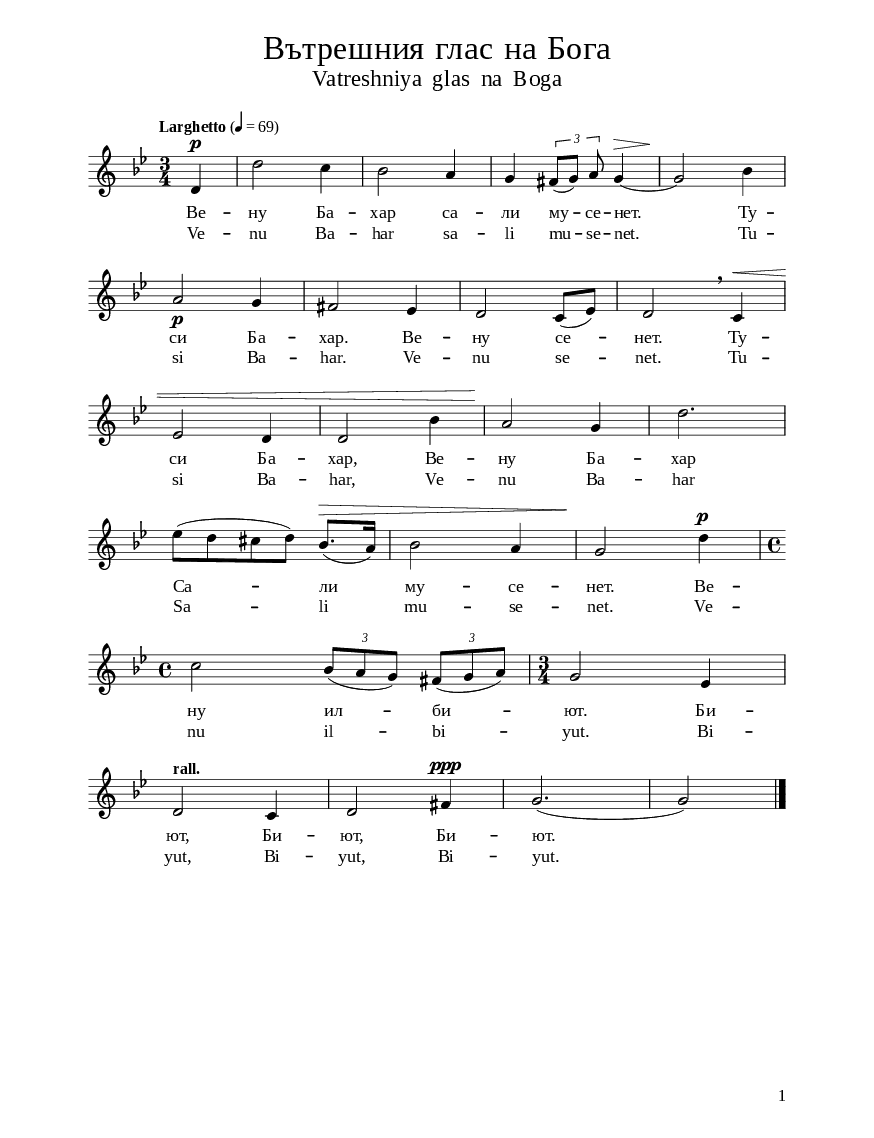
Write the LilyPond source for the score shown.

\version "2.20.0"

\paper {
  #(set-paper-size "a5")
}

\bookpart {
  \paper {
    print-all-headers = ##t
    print-page-number = ##t
    print-first-page-number = ##t

    % put page numbers on the bottom
    oddHeaderMarkup = \markup ""
    evenHeaderMarkup = \markup ""
    oddFooterMarkup = \markup
    \fill-line {
      ""
      \on-the-fly #print-page-number-check-first \fromproperty #'page:page-number-string
    }
    evenFooterMarkup = \markup
    \fill-line {
      \on-the-fly #print-page-number-check-first \fromproperty #'page:page-number-string
      ""
    }

    left-margin = 1.5\cm
    right-margin = 1.5\cm
    top-margin = 1.6\cm
    bottom-margin = 1.2\cm
    ragged-bottom = ##t % do not spread the staves to fill the whole vertical space

    % change lyrics and titles font (affects notes also)
    fonts =
    #(make-pango-font-tree
      "Times New Roman"
      "DejaVu Sans"
      "DejaVu Sans Mono"
      (/ (* staff-height pt) 3.6))

    % change distance between staves
    system-system-spacing =
    #'((basic-distance . 12)
       (minimum-distance . 6)
       (padding . 1)
       (stretchability . 12))
  }

  \header {
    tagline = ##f
  }

  \score{
    \layout {
      indent = 0.0\cm % remove first line indentation
      %ragged-last = ##t % do not spread last line to fill the whole space
      \context {
        \Score
        \omit BarNumber %remove bar numbers
      } % context

      \context {
        % change staff size
        \Staff
        fontSize = #+0 % affects notes size only
        \override StaffSymbol #'staff-space = #(magstep -3)
        \override StaffSymbol #'thickness = #0.5
        \override BarLine #'hair-thickness = #1
        %\override StaffSymbol #'ledger-line-thickness = #'(0 . 0)
      }

      \context {
        % adjust space between staff and lyrics and between the two lyric lines
        \Lyrics
        \override VerticalAxisGroup.nonstaff-relatedstaff-spacing = #'((basic-distance . 4.5))
        \override VerticalAxisGroup.nonstaff-nonstaff-spacing = #'((minimum-distance . 2))
      }
    } % layout

    \new Voice \relative c' {
      \clef treble
      \key g \minor
      \time 3/4
      \tempo \markup {
        % make tempo note smaller
        \concat {
          "Larghetto " \normal-text { "(" }
          \teeny \general-align #Y #DOWN \note #"4" #0.8
          \normal-text { " = 69)" }
        }
      }
      \autoBeamOff
      \partial 4
       d4^\p | % 2
      d'2 c4 | % 3
      bes2 a4 | % 4
      g4 \times 2/3 {
        fis8 ( [g8] ) a8
      }
       g4^\> ~ | % 5
      g2 \! bes4 \break | % 6
      a2 \p g4 | % 7
      fis2 es4 | % 8
      d2 c8 ( [es8] ) | % 9
      d2 \breathe^ \< c4 \break
      es2 d4 | % 11
      d2 bes'4 | % 12
      a2 \!  g4 | % 13
      d'2. \break | % 14
      es8 ( [d8 cis8 d8] )  bes8.^\>  ( [a16] ) | % 15
      bes2 a4 | % 16
      g2 \! d'4^\p \break | % 17
      \time 4/4  c2
      \times 2/3  {
        bes8 [( a8 g8 )]
      }
      \times 2/3  {
        fis8 ( [g8 a8] )
      }
      | % 18
      \time 3/4  g2 es4 \break | % 19
      d2^\markup{ \bold {rall.} } c4 |
      d2 fis4^\ppp | % 21
      g2. ( | % 22
      g2 )\bar "|."
    }

    \addlyrics {
      Ве -- ну Ба
      -- хар са -- ли му -- се -- нет. Ту -- си Ба --
      хар. Ве -- ну се -- нет. Ту -- си Ба -- хар, Ве
      -- ну Ба -- хар Са -- ли му -- се -- нет. Ве --
      ну ил -- би -- ют. Би -- ют, Би -- ют, Би -- ют.}
      \addlyrics {
        Ve -- nu Ba
        -- har sa -- li mu -- se -- net. Tu -- si Ba --
        har. Ve -- nu se -- net. Tu -- si Ba -- har, Ve
        -- nu Ba -- har Sa -- li mu -- se -- net. Ve --
        nu il -- bi -- yut. Bi -- yut, Bi -- yut, Bi -- yut.}

        \header {
          title = \markup \column \normal-text \fontsize #2.5 {
            \center-align
            \line { Вътрешния глас на Бога }
            \vspace #-0.6
            \center-align
            \line \fontsize #-3 { Vatreshniya glas na Boga}
            \vspace #-0.8
            \center-align
            \line \fontsize #-3 { " " }
          }
        }

        \midi{}

      } % score



      % include foreign translation(s) of the song
      %\include "lyrics_de/lyrics_de_file_name.ly"

    } % bookpart
